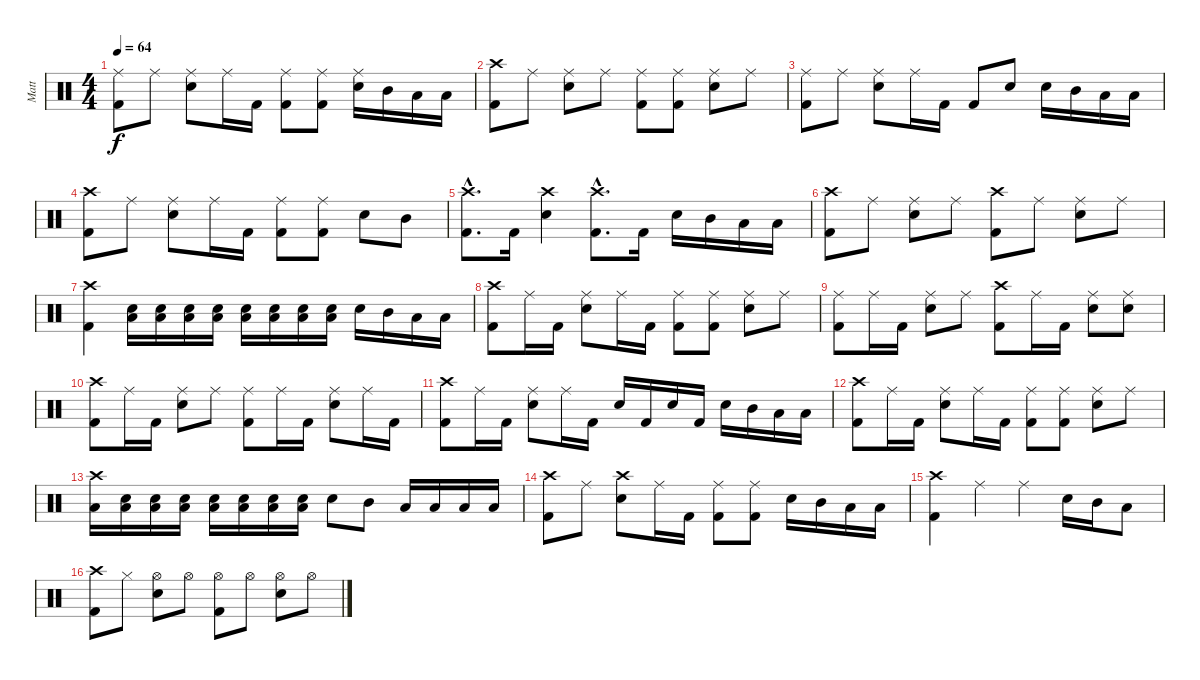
\track ("Matt" "Matt") {instrument percussion}
\staff {score}
\articulation defaults
\ts (4 4)
\tempo 64
\clef neutral
\ks c
("Ride (middle)" "Kick (hit) 2").8{dy f} "Ride (middle)".8 ("Ride (middle)" "Electric Snare (hit)").8 "Ride (middle)".16 "Kick (hit) 2".16 ("Ride (middle)" "Kick (hit) 2").8 ("Ride (middle)" "Kick (hit) 2").8 ("Ride (middle)" "Electric Snare (hit)").16 "Mid Tom (hit)".16 "Low Tom (hit)".16 "Low Floor Tom (hit)".16 |
("Crash high (hit)" "Kick (hit) 2").8 "Ride (middle)".8 ("Ride (middle)" "Electric Snare (hit)").8 "Ride (middle)".8 ("Ride (middle)" "Kick (hit) 2").8 ("Ride (middle)" "Kick (hit) 2").8 ("Ride (middle)" "Electric Snare (hit)").8 "Ride (middle)".8 |
("Ride (middle)" "Kick (hit) 2").8 "Ride (middle)".8 ("Ride (middle)" "Electric Snare (hit)").8 "Ride (middle)".16 "Kick (hit) 2".16 "Kick (hit) 2".8 "Electric Snare (hit)".8 "Electric Snare (hit)".16 "Mid Tom (hit)".16 "Low Tom (hit)".16 "Low Floor Tom (hit)".16 |
("Crash high (hit)" "Kick (hit) 2").8 "Ride (middle)".8 ("Ride (middle)" "Electric Snare (hit)").8 "Ride (middle)".16 "Kick (hit) 2".16 ("Ride (middle)" "Kick (hit) 2").8 ("Ride (middle)" "Kick (hit) 2").8 "Electric Snare (hit)".8 "Mid Tom (hit)".8 |
("Crash high (hit)"{hac} "Kick (hit) 2"{hac}).8{d} "Kick (hit) 2".16 ("Crash high (hit)" "Electric Snare (hit)").4 ("Crash high (hit)"{hac} "Kick (hit) 2"{hac}).8{d} "Kick (hit) 2".16 "Electric Snare (hit)".16 "Mid Tom (hit)".16 "Low Tom (hit)".16 "Low Floor Tom (hit)".16 |
("Crash high (hit)" "Kick (hit) 2").8 "Ride (middle)".8 ("Ride (middle)" "Electric Snare (hit)").8 "Ride (middle)".8 ("Crash high (hit)" "Kick (hit) 2").8 "Ride (middle)".8 ("Ride (middle)" "Electric Snare (hit)").8 "Ride (middle)".8 |
("Crash high (hit)" "Kick (hit) 2").4 ("Electric Snare (hit)" "Low Floor Tom (hit)").16 ("Electric Snare (hit)" "Low Floor Tom (hit)").16 ("Electric Snare (hit)" "Low Floor Tom (hit)").16 ("Electric Snare (hit)" "Low Floor Tom (hit)").16 ("Electric Snare (hit)" "Low Floor Tom (hit)").16 ("Electric Snare (hit)" "Low Floor Tom (hit)").16 ("Electric Snare (hit)" "Low Floor Tom (hit)").16 ("Electric Snare (hit)" "Low Floor Tom (hit)").16 "Electric Snare (hit)".16 "Mid Tom (hit)".16 "Low Tom (hit)".16 "Low Floor Tom (hit)".16 |
("Crash high (hit)" "Kick (hit) 2").8 "Ride (middle)".16 "Kick (hit) 2".16 ("Ride (middle)" "Electric Snare (hit)").8 "Ride (middle)".16 "Kick (hit) 2".16 ("Ride (middle)" "Kick (hit) 2").8 ("Ride (middle)" "Kick (hit) 2").8 ("Ride (middle)" "Electric Snare (hit)").8 "Ride (middle)".8 |
("Ride (middle)" "Kick (hit) 2").8 "Ride (middle)".16 "Kick (hit) 2".16 ("Ride (middle)" "Electric Snare (hit)").8 "Ride (middle)".8 ("Crash high (hit)" "Kick (hit) 2").8 "Ride (middle)".16 "Kick (hit) 2".16 ("Ride (middle)" "Electric Snare (hit)").8 ("Ride (middle)" "Electric Snare (hit)").8 |
("Crash high (hit)" "Kick (hit) 2").8 "Ride (middle)".16 "Kick (hit) 2".16 ("Ride (middle)" "Electric Snare (hit)").8 "Ride (middle)".8 ("Ride (middle)" "Kick (hit) 2").8 "Ride (middle)".16 "Kick (hit) 2".16 ("Ride (middle)" "Electric Snare (hit)").8 "Ride (middle)".16 "Kick (hit) 2".16 |
("Crash high (hit)" "Kick (hit) 2").8 "Ride (middle)".16 "Kick (hit) 2".16 ("Ride (middle)" "Electric Snare (hit)").8 "Ride (middle)".16 "Kick (hit) 2".16 "Electric Snare (hit)".16 "Kick (hit) 2".16 "Electric Snare (hit)".16 "Kick (hit) 2".16 "Electric Snare (hit)".16 "Mid Tom (hit)".16 "Low Tom (hit)".16 "Low Floor Tom (hit)".16 |
("Crash high (hit)" "Kick (hit) 2").8 "Ride (middle)".16 "Kick (hit) 2".16 ("Ride (middle)" "Electric Snare (hit)").8 "Ride (middle)".16 "Kick (hit) 2".16 ("Ride (middle)" "Kick (hit) 2").8 ("Ride (middle)" "Kick (hit) 2").8 ("Ride (middle)" "Electric Snare (hit)").8 "Ride (middle)".8 |
("Crash high (hit)" "Low Floor Tom (hit)").16 ("Electric Snare (hit)" "Low Floor Tom (hit)").16 ("Electric Snare (hit)" "Low Floor Tom (hit)").16 ("Electric Snare (hit)" "Low Floor Tom (hit)").16 ("Electric Snare (hit)" "Low Floor Tom (hit)").16 ("Electric Snare (hit)" "Low Floor Tom (hit)").16 ("Electric Snare (hit)" "Low Floor Tom (hit)").16 ("Electric Snare (hit)" "Low Floor Tom (hit)").16 "Electric Snare (hit)".8 "Mid Tom (hit)".8 "Low Tom (hit)".16 "Low Tom (hit)".16 "Low Floor Tom (hit)".16 "Low Floor Tom (hit)".16 |
("Crash high (hit)" "Kick (hit) 2").8 "Ride (middle)".8 ("Crash high (hit)" "Electric Snare (hit)").8 "Ride (middle)".16 "Kick (hit) 2".16 ("Ride (middle)" "Kick (hit) 2").8 ("Ride (middle)" "Kick (hit) 2").8 "Electric Snare (hit)".16 "Mid Tom (hit)".16 "Low Tom (hit)".16 "Low Floor Tom (hit)".16 |
("Crash high (hit)" "Kick (hit) 2").4 "Ride (middle)".4 "Ride (middle)".4 "Electric Snare (hit)".16 "Mid Tom (hit)".16 "Low Tom (hit)".8 |
("Crash high (hit)" "Kick (hit) 2").8 "Hi-Hat (closed)".8 ("Hi-Hat (open)" "Electric Snare (hit)").8 "Hi-Hat (open)".8 ("Hi-Hat (open)" "Kick (hit) 2").8 "Hi-Hat (open)".8 ("Hi-Hat (open)" "Electric Snare (hit)").8 "Hi-Hat (open)".8
